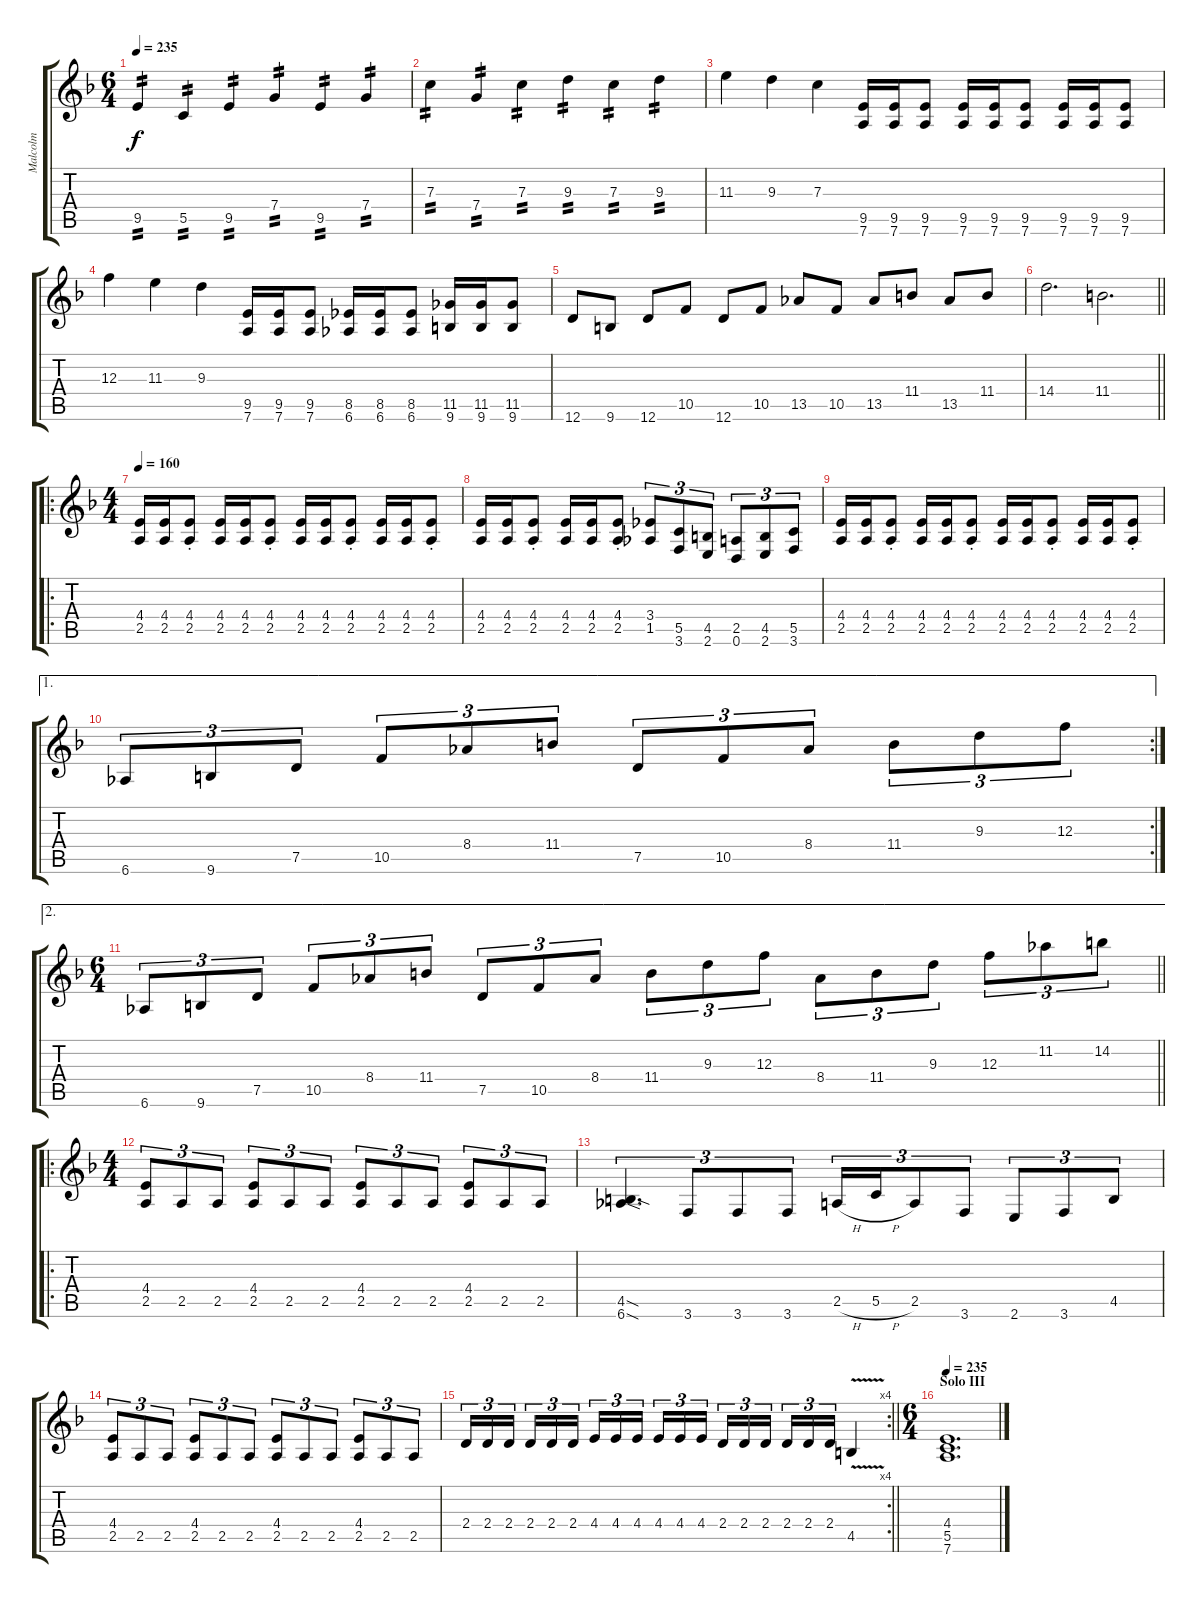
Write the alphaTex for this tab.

\track ("Malcolm" "Malcolm") {instrument overdrivenguitar}
\staff {score tabs}
\tuning (D4 A3 F3 C3 G2 D2) {hide}
\ts (6 4)
\tempo 235
\clef g2
\ks f
9.5.4{tp 2 dy f} 5.5.4{tp 2} 9.5.4{tp 2} 7.4.4{tp 2} 9.5.4{tp 2} 7.4.4{tp 2} |
7.3.4{tp 2} 7.4.4{tp 2} 7.3.4{tp 2} 9.3.4{tp 2} 7.3.4{tp 2} 9.3.4{tp 2} |
11.3.4 9.3.4 7.3.4 (9.5 7.6).16 (9.5 7.6).16 (9.5 7.6).8 (9.5 7.6).16 (9.5 7.6).16 (9.5 7.6).8 (9.5 7.6).16 (9.5 7.6).16 (9.5 7.6).8 |
12.3.4 11.3.4 9.3.4 (9.5 7.6).16 (9.5 7.6).16 (9.5 7.6).8 (8.5 6.6).16 (8.5 6.6).16 (8.5 6.6).8 (11.5 9.6).16 (11.5 9.6).16 (11.5 9.6).8 |
12.6.8 9.6.8 12.6.8 10.5.8 12.6.8 10.5.8 13.5.8 10.5.8 13.5.8 11.4.8 13.5.8 11.4.8 |
\barLineRight lightlight
14.4.2{d} 11.4.2{d} |
\ro
\ts (4 4)
\tempo 160
(4.4 2.5).16 (4.4 2.5).16 (4.4{st} 2.5{st}).8 (4.4 2.5).16 (4.4 2.5).16 (4.4{st} 2.5{st}).8 (4.4 2.5).16 (4.4 2.5).16 (4.4{st} 2.5{st}).8 (4.4 2.5).16 (4.4 2.5).16 (4.4{st} 2.5{st}).8 |
(4.4 2.5).16 (4.4 2.5).16 (4.4{st} 2.5{st}).8 (4.4 2.5).16 (4.4 2.5).16 (4.4{st} 2.5).8 (3.4 1.5).8{tu (3 2)} (5.5 3.6).8{tu (3 2)} (4.5 2.6).8{tu (3 2)} (2.5 0.6).8{tu (3 2)} (4.5 2.6).8{tu (3 2)} (5.5 3.6).8{tu (3 2)} |
(4.4 2.5).16 (4.4 2.5).16 (4.4{st} 2.5{st}).8 (4.4 2.5).16 (4.4 2.5).16 (4.4{st} 2.5{st}).8 (4.4 2.5).16 (4.4 2.5).16 (4.4{st} 2.5{st}).8 (4.4 2.5).16 (4.4 2.5).16 (4.4{st} 2.5{st}).8 |
\ae 1
\rc 2
6.6.8{tu (3 2)} 9.6.8{tu (3 2)} 7.5.8{tu (3 2)} 10.5.8{tu (3 2)} 8.4.8{tu (3 2)} 11.4.8{tu (3 2)} 7.5.8{tu (3 2)} 10.5.8{tu (3 2)} 8.4.8{tu (3 2)} 11.4.8{tu (3 2)} 9.3.8{tu (3 2)} 12.3.8{tu (3 2)} |
\ae 2
\ts (6 4)
\barLineRight lightlight
6.6.8{tu (3 2)} 9.6.8{tu (3 2)} 7.5.8{tu (3 2)} 10.5.8{tu (3 2)} 8.4.8{tu (3 2)} 11.4.8{tu (3 2)} 7.5.8{tu (3 2)} 10.5.8{tu (3 2)} 8.4.8{tu (3 2)} 11.4.8{tu (3 2)} 9.3.8{tu (3 2)} 12.3.8{tu (3 2)} 8.4.8{tu (3 2)} 11.4.8{tu (3 2)} 9.3.8{tu (3 2)} 12.3.8{tu (3 2)} 11.2.8{tu (3 2)} 14.2.8{tu (3 2)} |
\ro
\ts (4 4)
(4.4 2.5).8{tu (3 2)} 2.5.8{tu (3 2)} 2.5.8{tu (3 2)} (4.4 2.5).8{tu (3 2)} 2.5.8{tu (3 2)} 2.5.8{tu (3 2)} (4.4 2.5).8{tu (3 2)} 2.5.8{tu (3 2)} 2.5.8{tu (3 2)} (4.4 2.5).8{tu (3 2)} 2.5.8{tu (3 2)} 2.5.8{tu (3 2)} |
(4.5{sod} 6.6{sod}).4{d tu (3 2)} 3.6.8{tu (3 2)} 3.6.8{tu (3 2)} 3.6.8{tu (3 2)} 2.5{h}.16{tu (3 2)} 5.5{h}.16{tu (3 2)} 2.5.8{tu (3 2)} 3.6.8{tu (3 2)} 2.6.8{tu (3 2)} 3.6.8{tu (3 2)} 4.5.8{tu (3 2)} |
(4.4 2.5).8{tu (3 2)} 2.5.8{tu (3 2)} 2.5.8{tu (3 2)} (4.4 2.5).8{tu (3 2)} 2.5.8{tu (3 2)} 2.5.8{tu (3 2)} (4.4 2.5).8{tu (3 2)} 2.5.8{tu (3 2)} 2.5.8{tu (3 2)} (4.4 2.5).8{tu (3 2)} 2.5.8{tu (3 2)} 2.5.8{tu (3 2)} |
\rc 4
\barLineRight lightlight
2.4.16{tu (3 2)} 2.4.16{tu (3 2)} 2.4.16{tu (3 2) beam splitsecondary} 2.4.16{tu (3 2)} 2.4.16{tu (3 2)} 2.4.16{tu (3 2)} 4.4.16{tu (3 2)} 4.4.16{tu (3 2)} 4.4.16{tu (3 2) beam splitsecondary} 4.4.16{tu (3 2)} 4.4.16{tu (3 2)} 4.4.16{tu (3 2)} 2.4.16{tu (3 2)} 2.4.16{tu (3 2)} 2.4.16{tu (3 2) beam splitsecondary} 2.4.16{tu (3 2)} 2.4.16{tu (3 2)} 2.4.16{tu (3 2)} 4.5{v}.4 |
\ts (6 4)
\section ("" "Solo III")
\tempo 235
(4.4 5.5 7.6).1{d}
